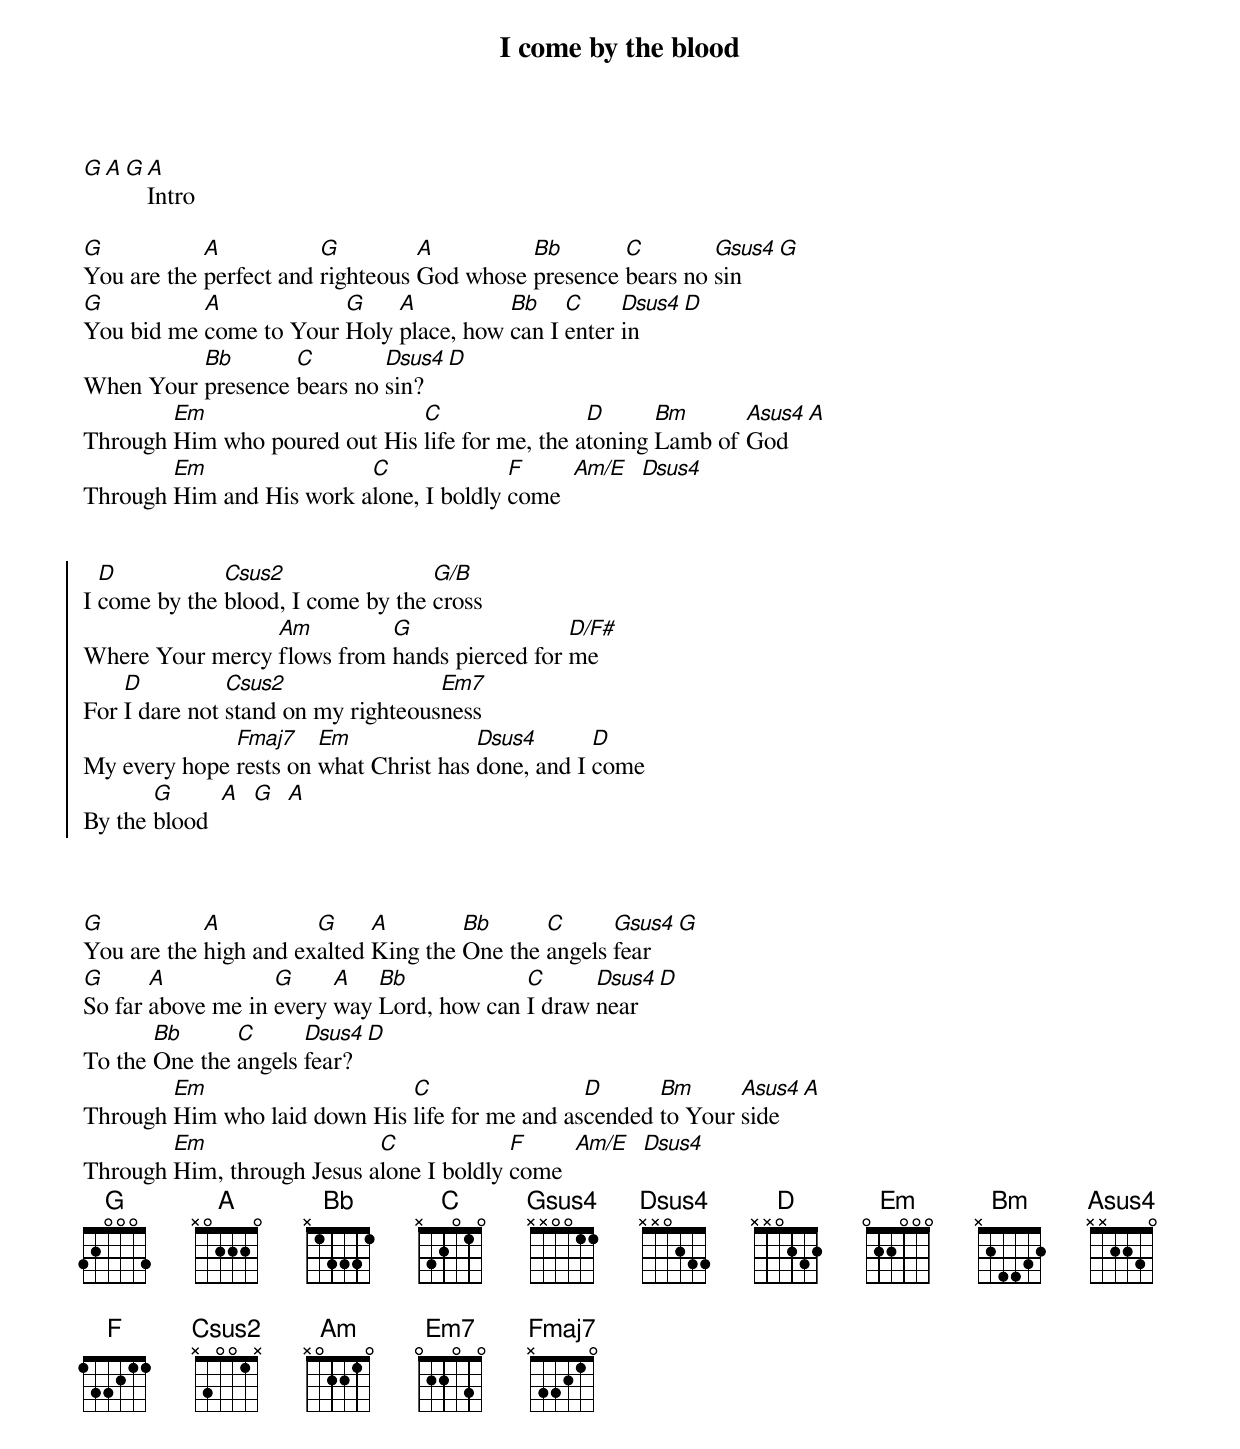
{t:I come by the blood}
[G][A][G][A]Intro

[G]You are the [A]perfect and [G]righteous [A]God whose [Bb]presence [C]bears no [Gsus4]sin [G]
[G]You bid me [A]come to Your [G]Holy [A]place, how [Bb]can I [C]enter [Dsus4]in [D]
When Your [Bb]presence [C]bears no [Dsus4]sin? [D]
Through [Em]Him who poured out His [C]life for me, the a[D]toning [Bm]Lamb of [Asus4]God [A]
Through [Em]Him and His work a[C]lone, I boldly [F]come  [Am/E]  [Dsus4]


{soc}
I [D]come by the [Csus2]blood, I come by the [G/B]cross
Where Your mercy [Am]flows from [G]hands pierced for [D/F#]me
For [D]I dare not [Csus2]stand on my righteous[Em7]ness
My every hope [Fmaj7]rests on [Em]what Christ has [Dsus4]done, and I [D]come
By the [G]blood  [A]  [G]  [A]

{eoc}


[G]You are the [A]high and ex[G]alted [A]King the [Bb]One the [C]angels [Gsus4]fear [G]
[G]So far [A]above me in [G]every [A]way [Bb]Lord, how can [C]I draw [Dsus4]near  [D]
To the [Bb]One the [C]angels [Dsus4]fear? [D]
Through [Em]Him who laid down His [C]life for me and as[D]cended [Bm]to Your [Asus4]side [A]
Through [Em]Him, through Jesus a[C]lone I boldly [F]come  [Am/E]  [Dsus4]
